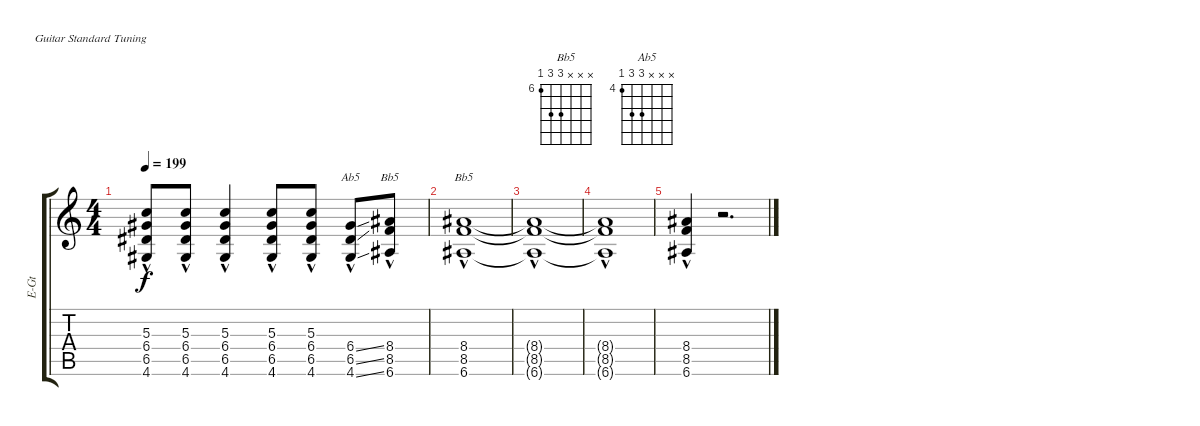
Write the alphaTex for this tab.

\track ("Guitar 2: Overdrive" "E-Gt") {instrument overdrivenguitar}
\staff {score tabs}
\tuning (E4 B3 G3 D3 A2 E2)
\chord ("Bb5" x x x 8 8 6) {firstfret 6}
\chord ("Ab5" x x x 6 6 4) {firstfret 4}
\ts (4 4)
\tempo 199
\clef g2
\ks c
(5.3{hac t} 6.4{hac t} 6.5{hac t} 4.6{hac t}).8{dy f} (5.3{hac} 6.4{hac} 6.5{hac} 4.6{hac}).8 (5.3{hac} 6.4{hac} 6.5{hac} 4.6{hac}).4 (5.3{hac} 6.4{hac} 6.5{hac} 4.6{hac}).8 (5.3{hac} 6.4{hac} 6.5{hac} 4.6{hac}).8 (6.4{ss hac} 6.5{ss hac} 4.6{ss hac}).8{ch "Ab5"} (8.4{hac} 8.5{hac} 6.6{hac}).8{ch "Bb5"} |
(8.4{hac} 8.5{hac} 6.6{hac}).1{ch "Bb5"} |
(8.4{hac t} 8.5{hac t} 6.6{hac t}).1 |
(8.4{hac t} 8.5{hac t} 6.6{hac t}).1 |
(8.4{hac} 8.5{hac} 6.6{hac}).4 r.2{d}
